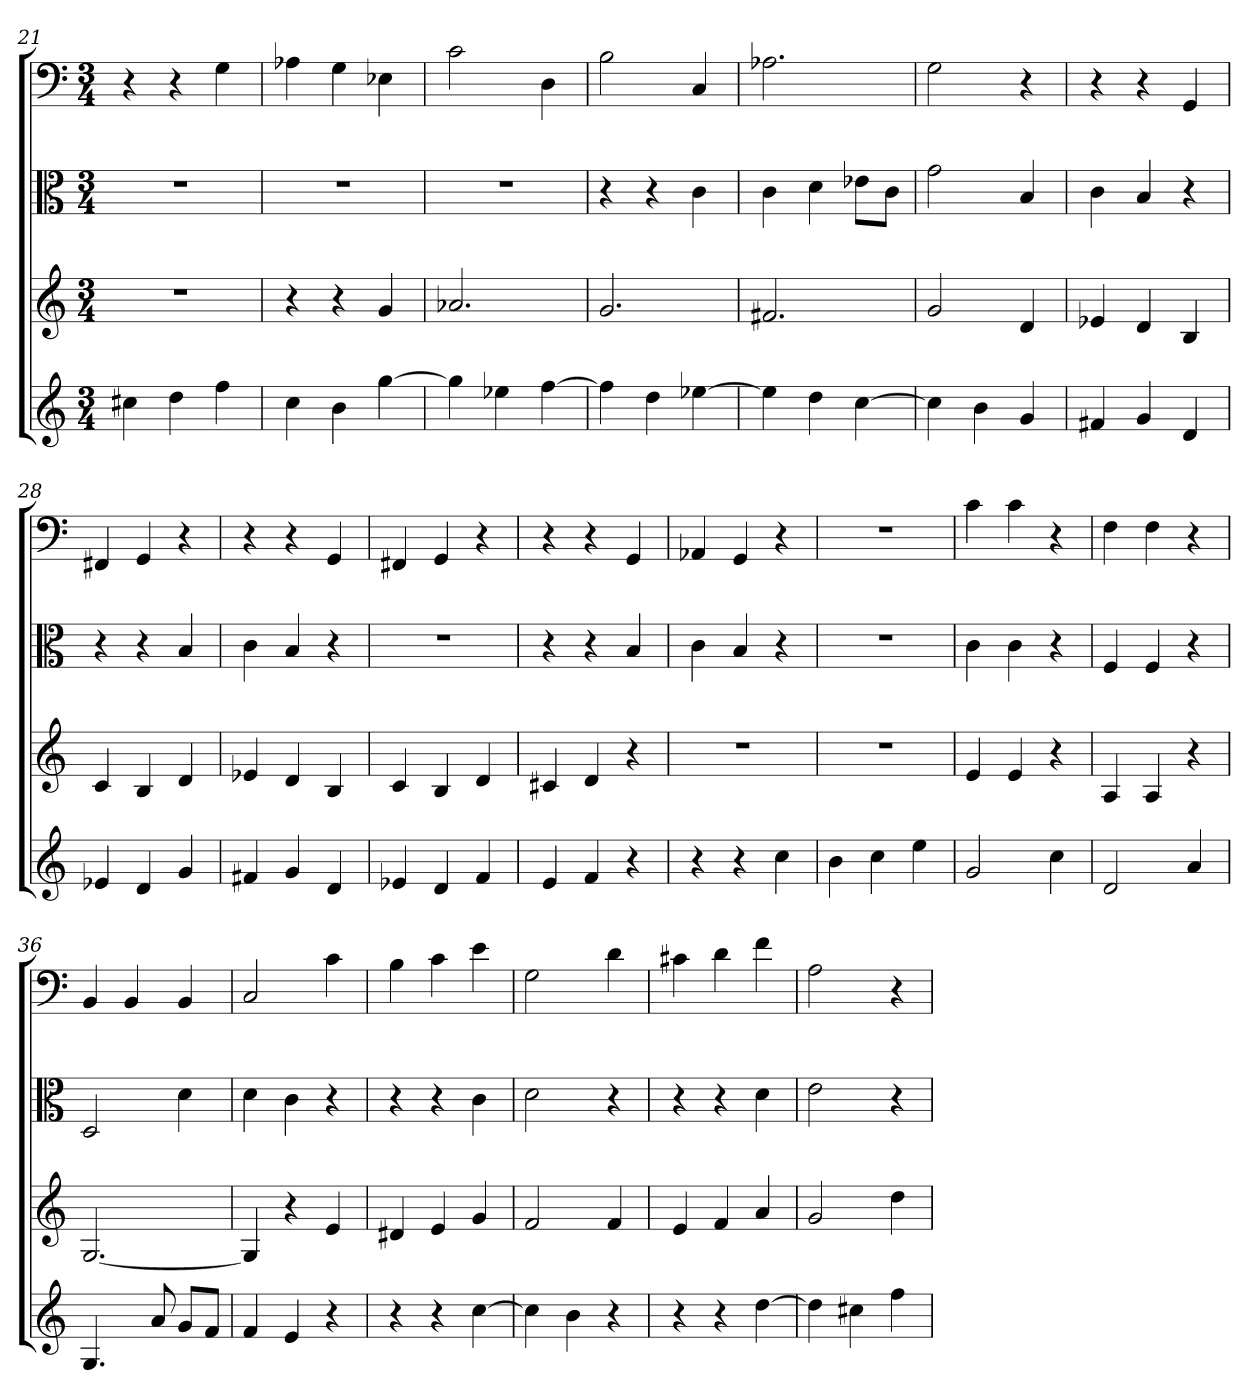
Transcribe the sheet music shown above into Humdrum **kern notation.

**kern	**kern	**kern	**kern
*part4	*part3	*part2	*part1
*staff4	*staff3	*staff2	*staff1
*	*	*clefC3	*clefF4
*k[]	*k[]	*k[]	*k[]
*C:	*C:	*C:	*C:
*M3/4	*M3/4	*M3/4	*M3/4
=21	=21	=21	=21
4cc#X	2.r	2.r	4r
4dd	.	.	4r
4ff	.	.	4G
=22	=22	=22	=22
4cc	4r	2.r	4A-X
4b	4r	.	4G
[4gg	4g	.	4E-X
=23	=23	=23	=23
4gg]	2.a-X	2.r	2c
4ee-X	.	.	.
[4ff	.	.	4D
=24	=24	=24	=24
4ff]	2.g	4r	2B
4dd	.	4r	.
[4ee-X	.	4c	4C
=25	=25	=25	=25
4ee-]	2.f#X	4c	2.A-X
4dd	.	4d	.
[4cc	.	8e-X\L	.
.	.	8c\J	.
=26	=26	=26	=26
4cc]	2g	2g	2G
4b	.	.	.
4g	4d	4B	4r
=27	=27	=27	=27
4f#X	4e-X	4c	4r
4g	4d	4B	4r
4d	4B	4r	4GG
=28	=28	=28	=28
4e-X	4c	4r	4FF#X
4d	4B	4r	4GG
4g	4d	4B	4r
=29	=29	=29	=29
4f#X	4e-X	4c	4r
4g	4d	4B	4r
4d	4B	4r	4GG
=30	=30	=30	=30
4e-X	4c	2.r	4FF#X
4d	4B	.	4GG
4f	4d	.	4r
=31	=31	=31	=31
4e	4c#X	4r	4r
4f	4d	4r	4r
4r	4r	4B	4GG
=32	=32	=32	=32
4r	2.r	4c	4AA-X
4r	.	4B	4GG
4cc	.	4r	4r
=33	=33	=33	=33
4b	2.r	2.r	2.r
4cc	.	.	.
4ee	.	.	.
=34	=34	=34	=34
2g	4e	4c	4c
.	4e	4c	4c
4cc	4r	4r	4r
=35	=35	=35	=35
2d	4A	4F	4F
.	4A	4F	4F
4a	4r	4r	4r
=36	=36	=36	=36
4.G	[2.G	2D	4BB
.	.	.	4BB
8a	.	.	.
8gL	.	4d	4BB
8fJ	.	.	.
=37	=37	=37	=37
4f	4G]	4d	2C
4e	4r	4c	.
4r	4e	4r	4c
=38	=38	=38	=38
4r	4d#X	4r	4B
4r	4e	4r	4c
[4cc	4g	4c	4e
=39	=39	=39	=39
4cc]	2f	2d	2G
4b	.	.	.
4r	4f	4r	4d
=40	=40	=40	=40
4r	4e	4r	4c#X
4r	4f	4r	4d
[4dd	4a	4d	4f
=41	=41	=41	=41
4dd]	2g	2e	2A
4cc#X	.	.	.
4ff	4dd	4r	4r
=	=	=	=
*-	*-	*-	*-
